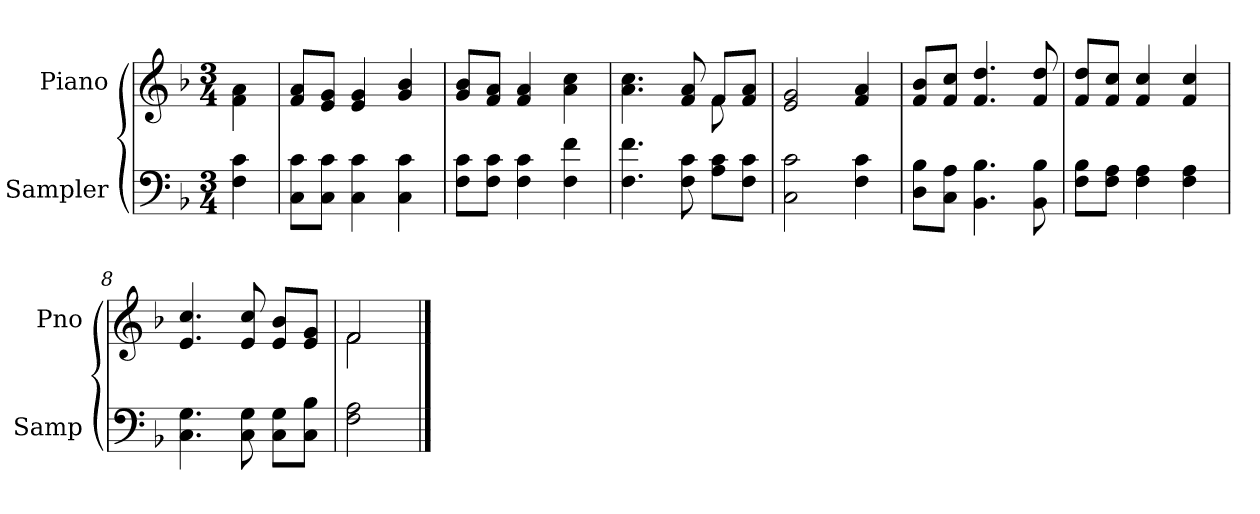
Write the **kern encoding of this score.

**kern	**kern
*part2	*part1
*staff2	*staff1
*I"Sampler	*I"Piano
*I'Samp	*I'Pno
*clefF4	*clefG2
*k[b-]	*k[b-]
*F:	*F:
*M3/4	*M3/4
=1	=1
4F 4c	4f\ 4a\
=2	=2
8C\ 8c\L	8f/ 8a/L
8C\ 8c\J	8e/ 8g/J
4C 4c	4e 4g
4C 4c	4g 4b-
=3	=3
8F\ 8c\L	8g/ 8b-/L
8F\ 8c\J	8f/ 8a/J
4F 4c	4f 4a
4F 4f	4a 4cc
=4	=4
*	*^
4.F 4.f	4.a 4.cc	2ryy
8F 8c	8f 8a	.
8A\ 8c\L	8f/L	8f
8F\ 8c\J	8f/ 8a/J	8ryy
*	*v	*v
=5	=5
2C 2c	2e 2g
4F 4c	4f 4a
=6	=6
8D\ 8B-\L	8f/ 8b-/L
8C\ 8A\J	8f/ 8cc/J
4.BB- 4.B-	4.f 4.dd
8BB- 8B-	8f 8dd
=7	=7
8F\ 8B-\L	8f/ 8dd/L
8F\ 8A\J	8f/ 8cc/J
4F 4A	4f 4cc
4F 4A	4f 4cc
=8	=8
4.C 4.G	4.e 4.cc
8C 8G	8e 8cc
8C\ 8G\L	8e/ 8b-/L
8C\ 8B-\J	8e/ 8g/J
=9	=9
*	*^
2F 2A	2f/	2f
*	*v	*v
==	==
*-	*-
